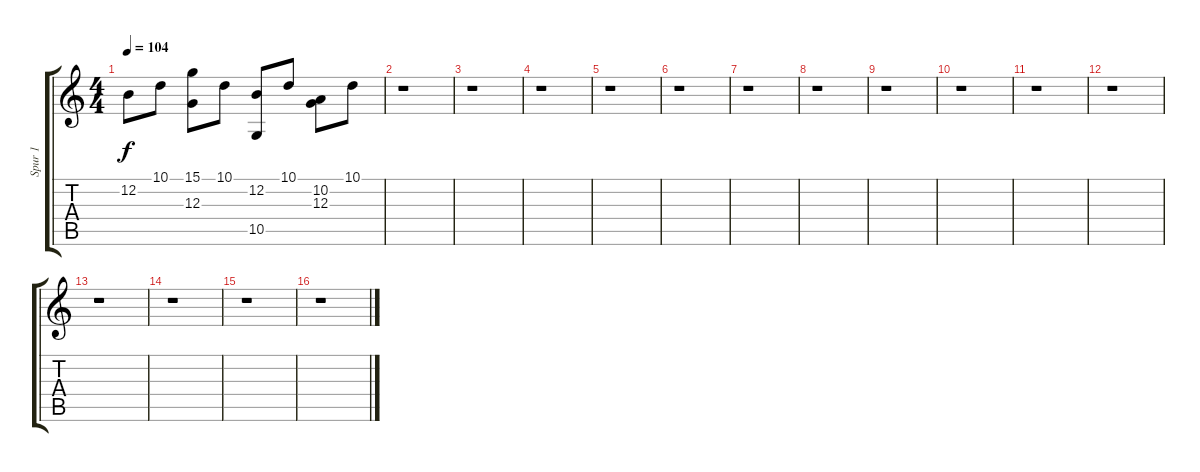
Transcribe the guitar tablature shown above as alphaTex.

\track ("Spur 1" "Spur 1") {instrument tubularbells}
\staff {score tabs}
\tuning (E4 B3 G3 D3 A2 E2) {hide}
\ts (4 4)
\tempo 104
\clef g2
\ks c
12.2.8{dy f volume 8} 10.1.8{volume 8} (15.1 12.3).8{volume 7} 10.1.8{volume 7} (12.2 10.5).8{volume 6} 10.1.8{volume 6} (10.2 12.3).8{volume 5} 10.1.8{volume 4} |
r.1 |
r.1 |
r.1 |
r.1 |
r.1 |
r.1 |
r.1 |
r.1 |
r.1 |
r.1 |
r.1 |
r.1 |
r.1 |
r.1 |
r.1
